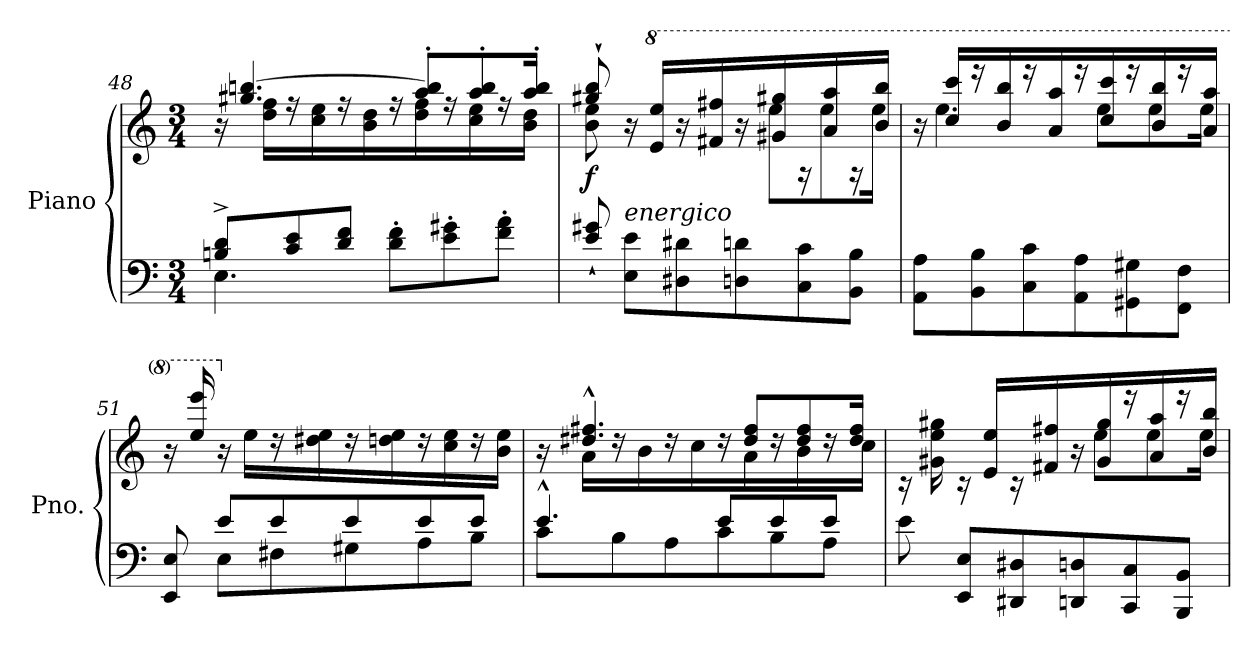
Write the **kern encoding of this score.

**kern	**kern	**dynam
*part1	*part1	*part1
*staff2	*staff1	*staff1/2
*I"Piano	*	*
*I'Pno.	*	*
*clefF4	*clefG2	*
*k[]	*k[]	*
*M3/4	*M3/4	*
=48	=48	=48
*^	*^	*
8Bn/^ 8d/^L	4.E\	16r	16ryy	.
.	.	4.gg#X/ [4.bbn/	16dd\ 16ff\LL	.
8c/ 8e/	.	.	16rff	.
.	.	.	16cc\ 16ee\	.
8d/ 8f/J	.	.	16rff	.
.	.	.	16b\ 16dd\	.
8d\' 8f\'L	4.ryy	.	16rff	.
.	.	8aa/' 8bb/]'L	16dd\ 16ff\	.
8e\' 8g#X\'	.	.	16rff	.
.	.	8aa/' 8bb/'	16cc\ 16ee\	.
8f\' 8a\'J	.	.	16rff	.
.	.	16aa/' 16bb/'Jk	16b\ 16dd\JJ	.
*v	*v	*	*	*
!!LO:PB:g=z	!!
=49	=49	=49	=49
!	!	!	!LO:DY:b
8e/` 8g#X/`	8gg#X/` 8bb/`	8b\ 8ee\	f
!LO:TX:a:i:t=energico	!	!	!
8E\ 8e\L	16r	16ryy	.
*	*8va	*	*
.	16ee/ 16eee/LL	16ryy	.
8D#X\ 8d#X\	16r	16ryy	.
.	16ff#X/ 16fff#X/	16ryy	.
8Dn\ 8dn\	16r	16ryy	.
.	16gg#/ 16ggg#X/	8eee\L	.
8C\ 8c\	16rg	.	.
.	16aa/ 16aaa/	8eee\	.
8BB\ 8B\J	16rg	.	.
.	16bb/ 16bbb/JJ	16eee\Jk	.
=50	=50	=50	=50
8AA\ 8A\L	16r	16ryy	.
.	16ccc/ 16cccc/LL	4.eee\	.
8BB\ 8B\	16r	.	.
.	16bb/ 16bbb/	.	.
8C\ 8c\	16r	.	.
.	16aa/ 16aaa/	.	.
8AA\ 8A\	16r	.	.
.	16ccc/ 16cccc/	8eee\L	.
8GG#X\ 8G#X\	16r	.	.
.	16bb/ 16bbb/	8eee\	.
8FF\ 8F\J	16r	.	.
.	16aa/ 16aaa/JJ	16eee\Jk	.
*	*v	*v	*
=51	=51	=51
*^	*	*
8EE/ 8E/	8ryy	16r	.
.	.	16eee/ 16eeee/	.
*	*	*X8va	*
8e/L	8E\L	16r	.
.	.	16ee\LL	.
8e/	8F#X\	16r	.
.	.	16dd#X\ 16ee\	.
8e/	8G#X\	16r	.
.	.	16ddn\ 16ee\	.
8e/	8A\	16r	.
.	.	16cc\ 16ee\	.
8e/J	8B\J	16r	.
.	.	16b\ 16ee\JJ	.
=52	=52	=52	=52
*	*	*^	*
4.e^^/	8c\L	16r	16ryy	.
.	.	4.dd#X/^^ 4.ff#X/^^	16a\LL	.
.	8B\	.	16rdd	.
.	.	.	16b\	.
.	8A\	.	16rdd	.
.	.	.	16cc\	.
8e/L	8c\	.	16rdd	.
.	.	8dd#/ 8ff#/L	16a\	.
8e/	8B\	.	16rdd	.
.	.	8dd#/ 8ff#/	16b\	.
8e/J	8A\J	.	16rdd	.
.	.	16dd#/ 16ff#/Jk	16cc\JJ	.
*v	*v	*	*	*
!!LO:LB:g=z	!!
=53	=53	=53	=53
8e\	16rc	4ryy	.
.	16g#X\ 16ee\ 16gg#X\	.	.
8EE/ 8E/L	16rc	.	.
.	16e/ 16ee/LL	.	.
8DD#X/ 8D#X/	16rc	8ryy	.
.	16f#X/ 16ff#X/	.	.
8DDn/ 8Dn/	16r	16ryy	.
.	16g#/ 16gg#/	8ee\L	.
8CC/ 8C/	16r	.	.
.	16a/ 16aa/	8ee\	.
8BBB/ 8BB/J	16r	.	.
.	16b/ 16bb/JJ	16ee\Jk	.
*	*v	*v	*
=	=	=
*-	*-	*-
